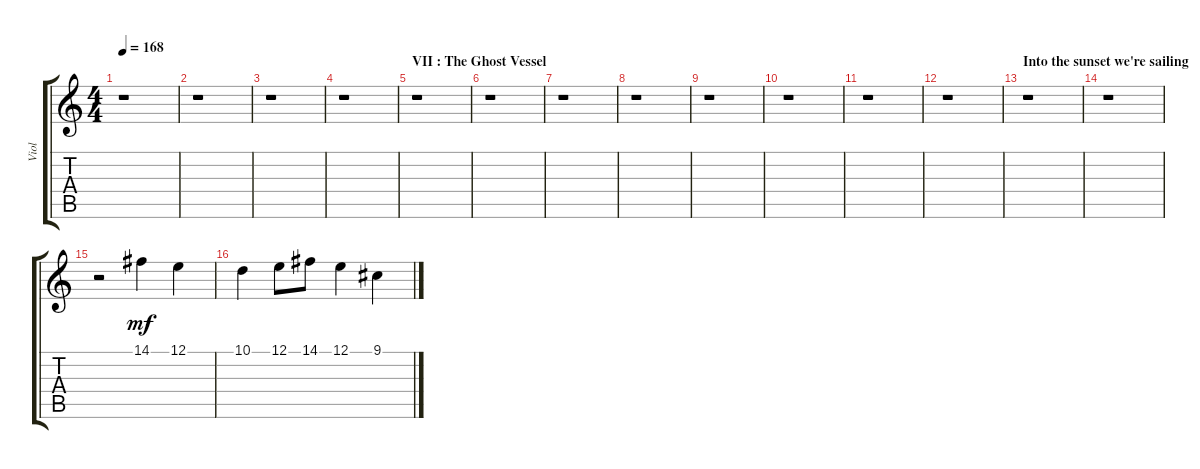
\track ("Viol" "Viol") {instrument violin}
\staff {score tabs}
\tuning (E4 B3 G3 D3 A2 E2) {hide}
\ts (4 4)
\tempo 168
\clef g2
\ks c
r.1{dy f} |
r.1 |
r.1 |
r.1 |
\section ("" "VII : The Ghost Vessel")
r.1 |
r.1 |
r.1 |
r.1 |
r.1 |
r.1 |
r.1 |
r.1 |
\section ("" "Into the sunset we're sailing")
r.1 |
r.1 |
r.2 14.1.4{dy mf} 12.1.4 |
10.1.4 12.1.8 14.1.8 12.1.4 9.1.4
